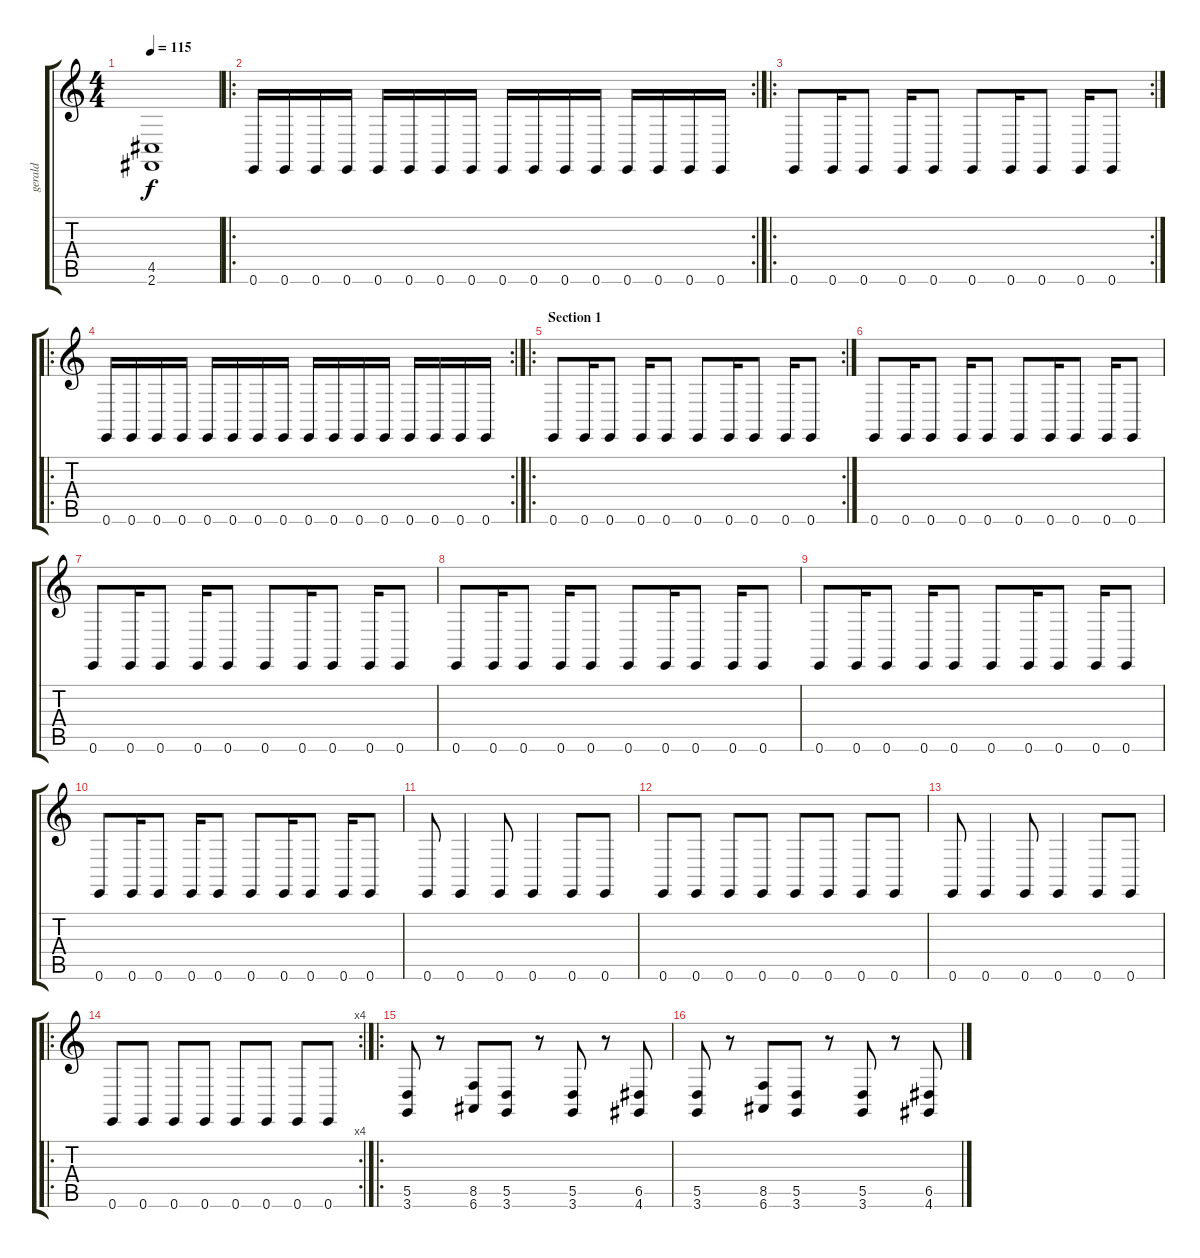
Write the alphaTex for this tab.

\track ("gerald" "gerald") {instrument melodictom}
\staff {score tabs}
\tuning (E4 B3 G3 D3 A2 E2) {hide}
\ts (4 4)
\tempo 115
\clef g2
\ks c
(4.5 2.6).1{dy f} |
\ro
\rc 2
0.6.16 0.6.16 0.6.16 0.6.16 0.6.16 0.6.16 0.6.16 0.6.16 0.6.16 0.6.16 0.6.16 0.6.16 0.6.16 0.6.16 0.6.16 0.6.16 |
\ro
\rc 2
0.6.8 0.6.16 0.6.8 0.6.16 0.6.8 0.6.8 0.6.16 0.6.8 0.6.16 0.6.8 |
\ro
\rc 2
0.6.16 0.6.16 0.6.16 0.6.16 0.6.16 0.6.16 0.6.16 0.6.16 0.6.16 0.6.16 0.6.16 0.6.16 0.6.16 0.6.16 0.6.16 0.6.16 |
\ro
\rc 2
\section ("" "Section 1")
0.6.8 0.6.16 0.6.8 0.6.16 0.6.8 0.6.8 0.6.16 0.6.8 0.6.16 0.6.8 |
0.6.8 0.6.16 0.6.8 0.6.16 0.6.8 0.6.8 0.6.16 0.6.8 0.6.16 0.6.8 |
0.6.8 0.6.16 0.6.8 0.6.16 0.6.8 0.6.8 0.6.16 0.6.8 0.6.16 0.6.8 |
0.6.8 0.6.16 0.6.8 0.6.16 0.6.8 0.6.8 0.6.16 0.6.8 0.6.16 0.6.8 |
0.6.8 0.6.16 0.6.8 0.6.16 0.6.8 0.6.8 0.6.16 0.6.8 0.6.16 0.6.8 |
0.6.8 0.6.16 0.6.8 0.6.16 0.6.8 0.6.8 0.6.16 0.6.8 0.6.16 0.6.8 |
0.6.8 0.6.4 0.6.8 0.6.4 0.6.8 0.6.8 |
0.6.8 0.6.8 0.6.8 0.6.8 0.6.8 0.6.8 0.6.8 0.6.8 |
0.6.8 0.6.4 0.6.8 0.6.4 0.6.8 0.6.8 |
\ro
\rc 4
0.6.8 0.6.8 0.6.8 0.6.8 0.6.8 0.6.8 0.6.8 0.6.8 |
\ro
(5.5 3.6).8 r.8 (8.5 6.6).8 (5.5 3.6).8 r.8 (5.5 3.6).8 r.8 (6.5 4.6).8 |
(5.5 3.6).8 r.8 (8.5 6.6).8 (5.5 3.6).8 r.8 (5.5 3.6).8 r.8 (6.5 4.6).8
